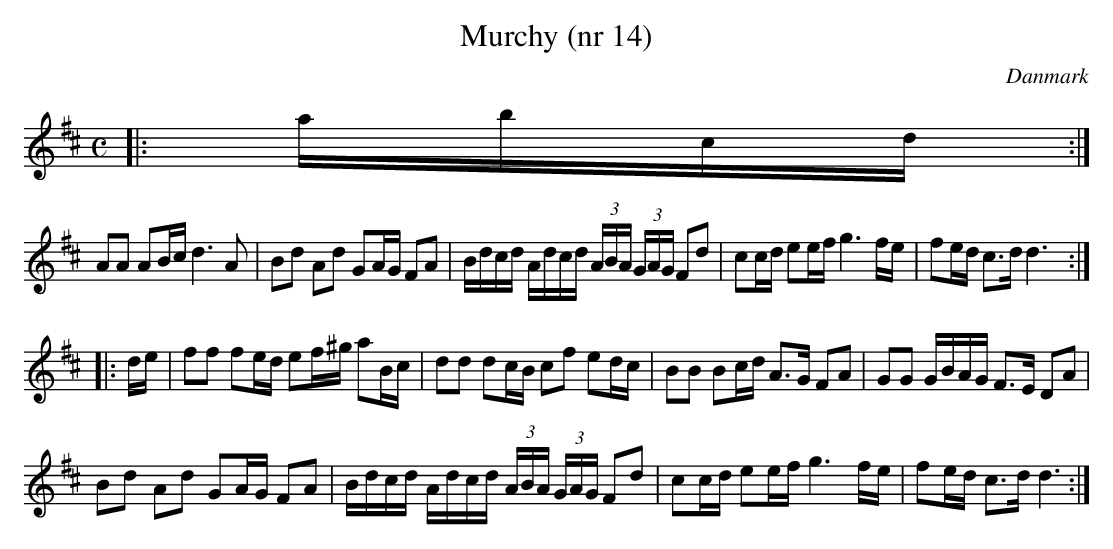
X:1
T:Murchy (nr 14)
L:1/16
M:C
O:Danmark
K:D
|: abcd :|
A2A2 A2Bc d6 A2 | B2d2 A2d2 G2AG F2A2 |\
Bdcd Adcd (3ABA (3GAG F2d2 | \
c2cd e2ef g6 fe | f2ed c3d d6 ::
de |\
f2f2 f2ed  e2f^g a2Bc | d2d2 d2cB  c2f2 e2dc | \
B2B2 B2cd  A3G   F2A2 | G2G2 GBAG  F3E  D2A2 |
B2d2 A2d2  G2AG  F2A2 | Bdcd Adcd  (3ABA (3GAG  F2d2 |\
c2cd e2ef  g6      fe | f2ed c3d   d6 :|
